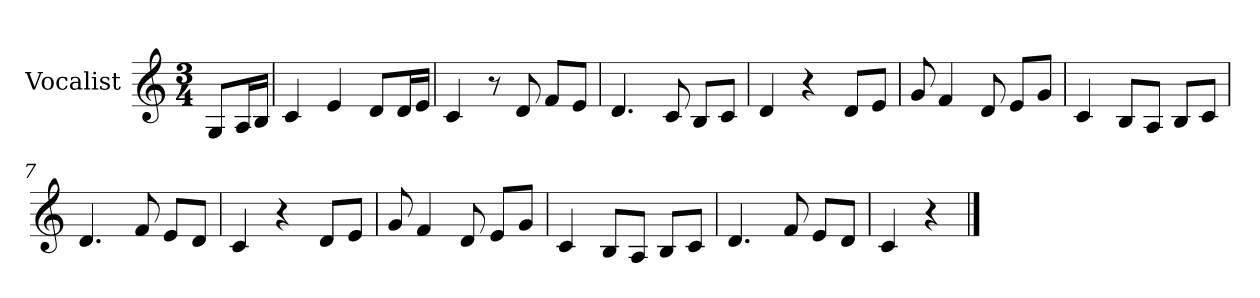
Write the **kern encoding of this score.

**kern
*part1
*staff1
*I"Vocalist
*k[]
*C:
*M3/4
=
8GL
16AL
16BJJ
=1
4c
4e
8dL
16dL
16eJJ
=2
4c
8r
8d
8fL
8eJ
=3
4.d
8c
8BL
8cJ
=4
4d
4r
8dL
8eJ
=5
8g
4f
8d
8eL
8gJ
=6
4c
8BL
8AJ
8BL
8cJ
=7
4.d
8f
8eL
8dJ
=8
4c
4r
8dL
8eJ
=9
8g
4f
8d
8eL
8gJ
=10
4c
8BL
8AJ
8BL
8cJ
=11
4.d
8f
8eL
8dJ
=12
4c
4r
==
*-
